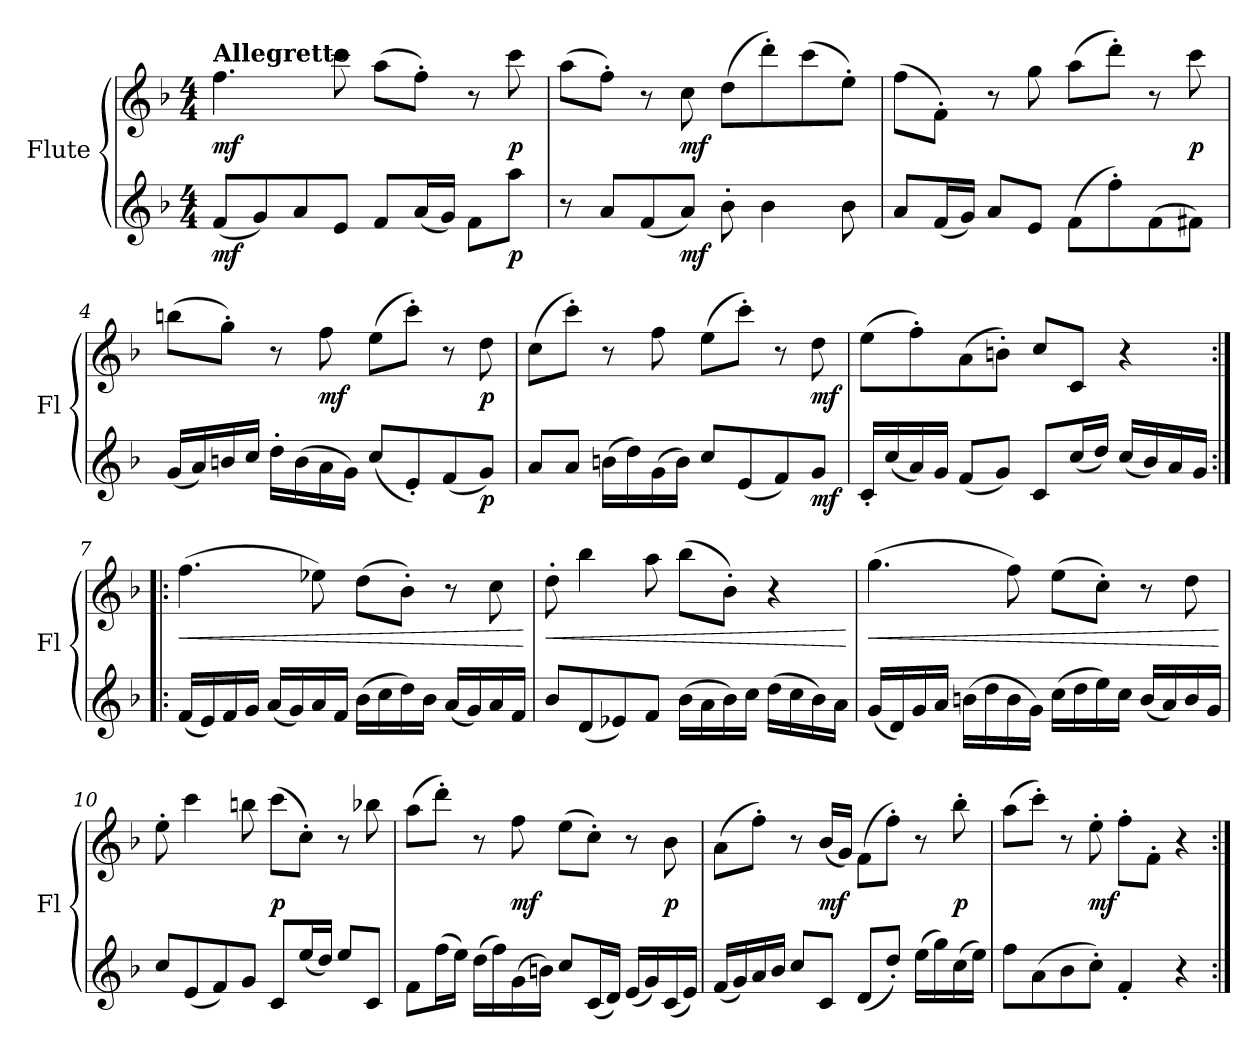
**kern	**dynam	**kern	**dynam
*part2	*part2	*part1	*part1
*staff2	*staff2	*staff1	*staff1
*I"Flute	*	*I"Flute	*
*I'Fl	*	*I'Fl	*
*clefG2	*	*clefG2	*
*k[b-]	*	*k[b-]	*
*M4/4	*	*M4/4	*
*MM120	*	*MM120	*
=1	=1	=1	=1
!	!	!LO:TX:a:B:t=Allegretto	!
!	!LO:DY:b	!	!LO:DY:b
(<8f/L	mf	4.ff\	mf
8g/)	.	.	.
8a/	.	.	.
8e/J	.	8ccc\	.
8f/L	.	(>8aa\L	.
(<16a/L	.	8ff'\J)	.
16g/JJ)	.	.	.
8f\L	.	8r	.
!	!LO:DY:b	!	!LO:DY:b
8aa\J	p	8ccc\	p
=2	=2	=2	=2
8r	.	(>8aa\L	.
8a/L	.	8ff'\J)	.
(<8f/	.	8r	.
!	!LO:DY:b	!	!LO:DY:b
8a/J)	mf	8cc\	mf
8b-'\	.	(>8dd\L	.
4b-\	.	8ddd'\)	.
.	.	(>8ccc\	.
8b-\	.	8ee'\J)	.
=3	=3	=3	=3
8a/L	.	(>8ff\L	.
(<16f/L	.	8f'\J)	.
16g/JJ)	.	.	.
8a/L	.	8r	.
8e/J	.	8gg\	.
(>8f\L	.	(>8aa\L	.
8ff'\)	.	8ddd'\J)	.
(>8f\	.	8r	.
!	!	!	!LO:DY:b
8f#X\J)	.	8ccc\	p
=4	=4	=4	=4
(<16g/LL	.	(>8bbn\L	.
16a/)	.	.	.
16bn/	.	8gg'\J)	.
16cc/JJ	.	.	.
16dd'\LL	.	8r	.
(>16b\	.	.	.
!	!	!	!LO:DY:b
16a\	.	8ff\	mf
16g\JJ)	.	.	.
(<8cc/L	.	(>8ee\L	.
8e'/)	.	8ccc'\J)	.
(<8f/	.	8r	.
!	!LO:DY:b	!	!LO:DY:b
8g/J)	p	8dd\	p
!!LO:LB:g=z
=5	=5	=5	=5
8a/L	.	(>8cc\L	.
8a/J	.	8ccc'\J)	.
(>16bn\LL	.	8r	.
16dd\)	.	.	.
(>16g\	.	8ff\	.
16b\JJ)	.	.	.
8cc/L	.	(>8ee\L	.
(<8e/	.	8ccc'\J)	.
8f/)	.	8r	.
!	!LO:DY:b	!	!LO:DY:b
8g/J	mf	8dd\	mf
=6	=6	=6	=6
16c'/LL	.	(>8ee\L	.
(<16cc/	.	.	.
16a/)	.	8ff'\)	.
16g/JJ	.	.	.
(<8f/L	.	(>8a\	.
8g/J)	.	8bn'\J)	.
8c/L	.	8cc/L	.
(<16cc/L	.	8c/J	.
16dd/JJ)	.	.	.
(<16cc/LL	.	4r	.
16b-/)	.	.	.
16a/	.	.	.
16g/JJ	.	.	.
=7:|!|:	=7:|!|:	=7:|!|:	=7:|!|:
!	!	!	!LO:HP:b
(<16f/LL	.	(>4.ff\	<
16e/)	.	.	.
16f/	.	.	.
16g/JJ	.	.	.
(<16a/LL	.	.	.
16g/)	.	.	.
16a/	.	8ee-X\)	.
16f/JJ	.	.	.
(>16b-\LL	.	(>8dd\L	.
16cc\	.	.	.
16dd\)	.	8b-'\J)	.
16b-\JJ	.	.	.
(<16a/LL	.	8r	.
16g/)	.	.	.
16a/	.	8cc\	.
16f/JJ	.	.	.
.	.	.	[
!!LO:LB:g=z
=8	=8	=8	=8
!	!	!	!LO:HP:b
8b-/L	.	8dd'\	<
(<8d/	.	4bb-\	.
8e-X/)	.	.	.
8f/J	.	8aa\	.
(>16b-\LL	.	(>8bb-\L	.
16a\	.	.	.
16b-\)	.	8b-'\J)	.
16cc\JJ	.	.	.
(>16dd\LL	.	4r	.
16cc\	.	.	.
16b-\)	.	.	.
16a\JJ	.	.	.
.	.	.	[
=9	=9	=9	=9
!	!	!	!LO:HP:b
(<16g/LL	.	(>4.gg\	<
16d/)	.	.	.
16g/	.	.	.
16a/JJ	.	.	.
(>16bn\LL	.	.	.
16dd\	.	.	.
16b\	.	8ff\)	.
16g\JJ)	.	.	.
(>16cc\LL	.	(>8ee\L	.
16dd\	.	.	.
16ee\)	.	8cc'\J)	.
16cc\JJ	.	.	.
(<16b/LL	.	8r	.
16a/)	.	.	.
16b/	.	8dd\	.
16g/JJ	.	.	.
.	.	.	[
=10	=10	=10	=10
8cc/L	.	8ee'\	.
(<8e/	.	4ccc\	.
8f/)	.	.	.
8g/J	.	8bbn\	.
!	!	!	!LO:DY:b
8c/L	.	(>8ccc\L	p
(<16ee/L	.	8cc'\J)	.
16dd/JJ)	.	.	.
8ee/L	.	8r	.
8c/J	.	8bb-X\	.
!!LO:LB:g=z
=11	=11	=11	=11
8f\L	.	(>8aa\L	.
(>16ff\L	.	8ddd'\J)	.
16ee\JJ)	.	.	.
(>16dd\LL	.	8r	.
16ff\)	.	.	.
!	!	!	!LO:DY:b
(>16g\	.	8ff\	mf
16bn\JJ)	.	.	.
8cc/L	.	(>8ee\L	.
(<16c/L	.	8cc'\J)	.
16d/JJ)	.	.	.
(<16e/LL	.	8r	.
16g/)	.	.	.
!	!	!	!LO:DY:b
(<16c/	.	8b-\	p
16e/JJ)	.	.	.
=12	=12	=12	=12
(<16f/LL	.	(>8a\L	.
16g/)	.	.	.
16a/	.	8ff'\J)	.
16b-/JJ	.	.	.
8cc/L	.	8r	.
!	!	!	!LO:DY:b
8c/J	.	(<16b-/LL	mf
.	.	16g/JJ)	.
(<8d/L	.	(>8f\L	.
8dd'/J)	.	8ff'\J)	.
(>16ee\LL	.	8r	.
16gg\)	.	.	.
!	!	!	!LO:DY:b
(>16cc\	.	8bb-'\	p
16ee\JJ)	.	.	.
=13	=13	=13	=13
8ff\L	.	(>8aa\L	.
(>8a\	.	8ccc'\J)	.
8b-\	.	8r	.
!	!	!	!LO:DY:b
8cc'\J)	.	8ee'\	mf
4f'/	.	8ff'\L	.
.	.	8f'\J	.
4r	.	4r	.
=:|!	=:|!	=:|!	=:|!
*-	*-	*-	*-
